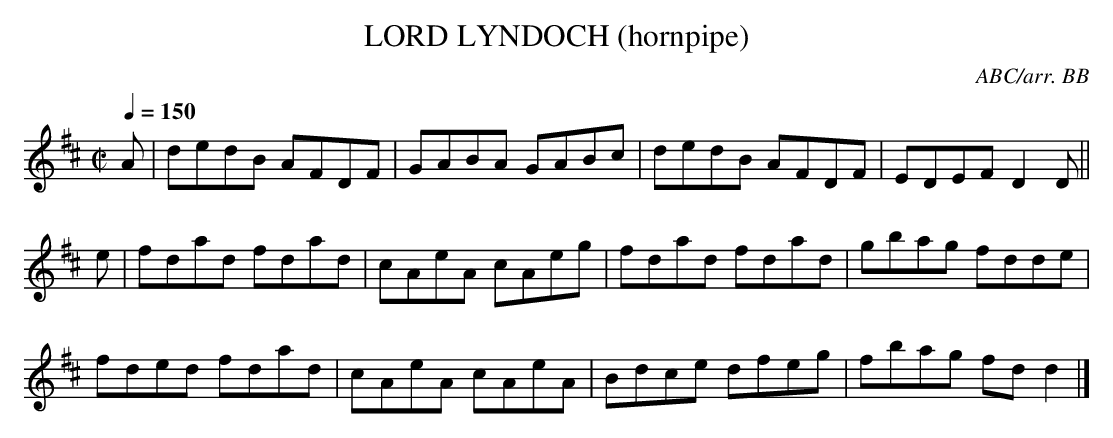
X:1
T:LORD LYNDOCH (hornpipe)
C:ABC/arr. BB
Q:1/4=150
L:1/8 % dotted rhythm, no repeats in source
M:C|
K:D
A|dedB AFDF|GABA GABc|dedB AFDF|EDEF D2D||
e|fdad fdad|cAeA cAeg|fdad fdad|gbag fdde|
fded fdad|cAeA cAeA|Bdce dfeg|fbag fdd2|]
